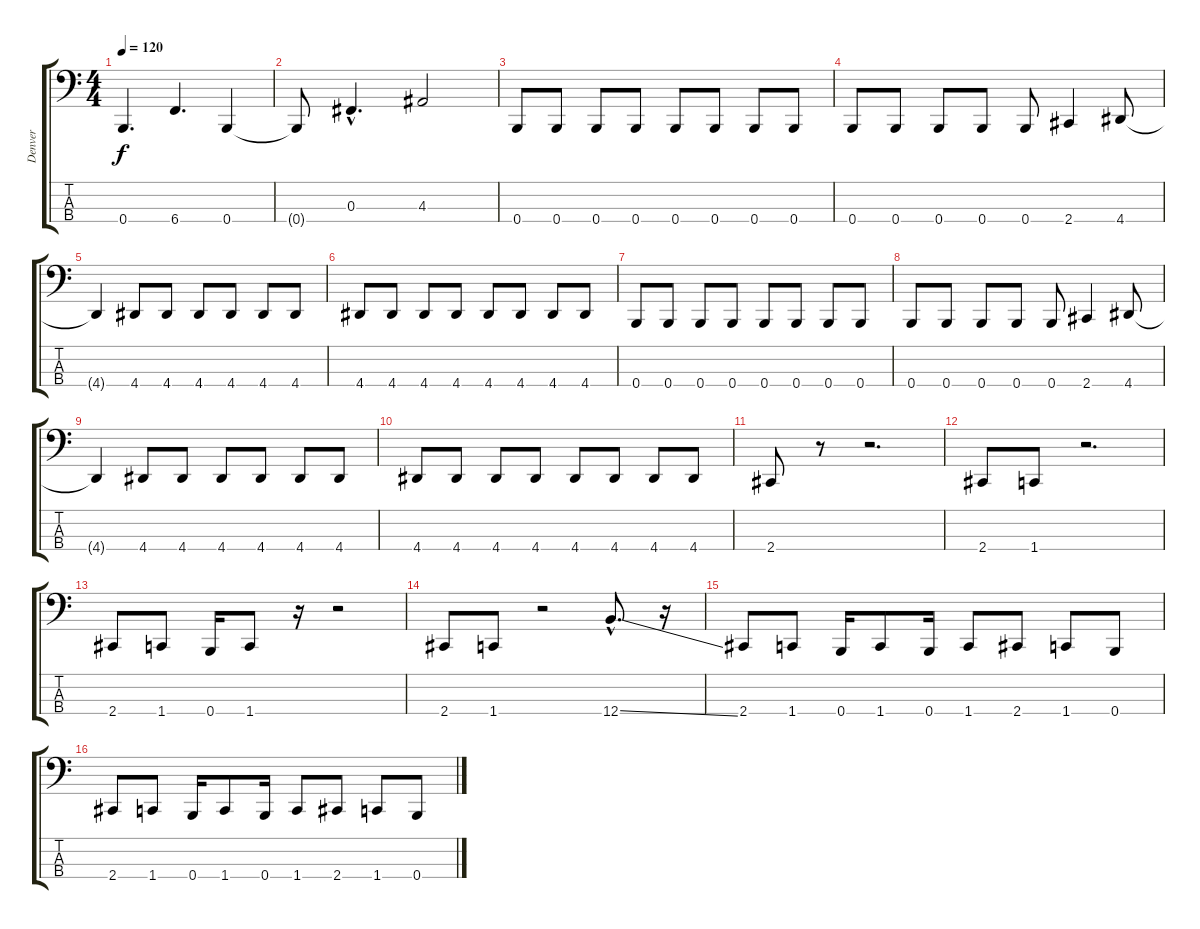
\track ("Denver" "Denver") {instrument electricbasspick}
\staff {score tabs}
\tuning (E2 B1 Gb1 B0) {hide}
\ts (4 4)
\tempo 120
\clef f4
\ks c
0.4.4{d dy f} 6.4.4{d} 0.4.4 |
0.4{t}.8 0.3{hac}.4{d} 4.3.2 |
0.4.8 0.4.8 0.4.8 0.4.8 0.4.8 0.4.8 0.4.8 0.4.8 |
0.4.8 0.4.8 0.4.8 0.4.8 0.4.8 2.4.4 4.4.8 |
4.4{t}.4 4.4.8 4.4.8 4.4.8 4.4.8 4.4.8 4.4.8 |
4.4.8 4.4.8 4.4.8 4.4.8 4.4.8 4.4.8 4.4.8 4.4.8 |
0.4.8 0.4.8 0.4.8 0.4.8 0.4.8 0.4.8 0.4.8 0.4.8 |
0.4.8 0.4.8 0.4.8 0.4.8 0.4.8 2.4.4 4.4.8 |
4.4{t}.4 4.4.8 4.4.8 4.4.8 4.4.8 4.4.8 4.4.8 |
4.4.8 4.4.8 4.4.8 4.4.8 4.4.8 4.4.8 4.4.8 4.4.8 |
2.4.8 r.8 r.2{d} |
2.4.8 1.4.8 r.2{d} |
2.4.8 1.4.8 0.4.16 1.4.8 r.16 r.2 |
2.4.8 1.4.8 r.2 12.4{ss hac}.8{d} r.16 |
2.4.8 1.4.8 0.4.16 1.4.8 0.4.16 1.4.8 2.4.8 1.4.8 0.4.8 |
2.4.8 1.4.8 0.4.16 1.4.8 0.4.16 1.4.8 2.4.8 1.4.8 0.4.8
